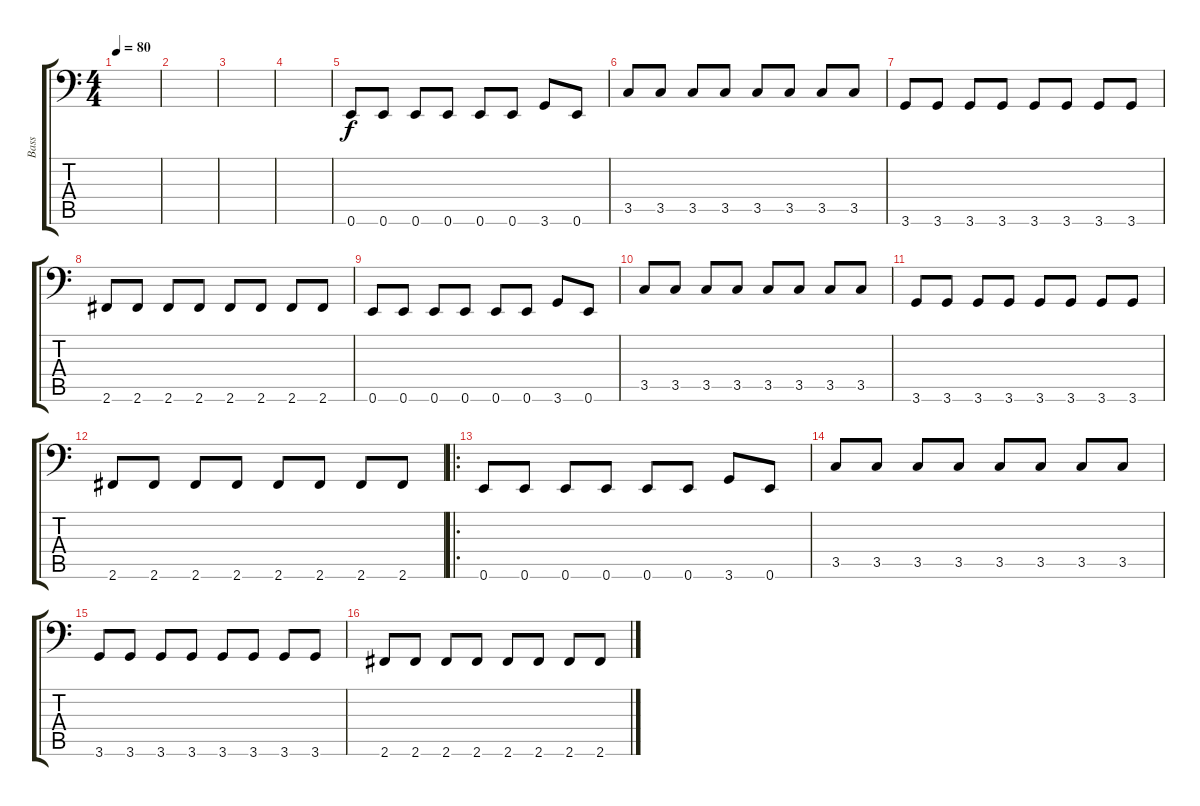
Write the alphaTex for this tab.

\track ("Bass" "Bass") {instrument electricbasspick}
\staff {score tabs}
\tuning (E3 B2 G2 D2 A1 E1) {hide}
\ts (4 4)
\tempo 80
\clef f4
\ks c
|
|
|
|
0.6.8 0.6.8 0.6.8 0.6.8 0.6.8 0.6.8 3.6.8 0.6.8 |
3.5.8 3.5.8 3.5.8 3.5.8 3.5.8 3.5.8 3.5.8 3.5.8 |
3.6.8 3.6.8 3.6.8 3.6.8 3.6.8 3.6.8 3.6.8 3.6.8 |
2.6.8 2.6.8 2.6.8 2.6.8 2.6.8 2.6.8 2.6.8 2.6.8 |
0.6.8 0.6.8 0.6.8 0.6.8 0.6.8 0.6.8 3.6.8 0.6.8 |
3.5.8 3.5.8 3.5.8 3.5.8 3.5.8 3.5.8 3.5.8 3.5.8 |
3.6.8 3.6.8 3.6.8 3.6.8 3.6.8 3.6.8 3.6.8 3.6.8 |
2.6.8 2.6.8 2.6.8 2.6.8 2.6.8 2.6.8 2.6.8 2.6.8 |
\ro
0.6.8 0.6.8 0.6.8 0.6.8 0.6.8 0.6.8 3.6.8 0.6.8 |
3.5.8 3.5.8 3.5.8 3.5.8 3.5.8 3.5.8 3.5.8 3.5.8 |
3.6.8 3.6.8 3.6.8 3.6.8 3.6.8 3.6.8 3.6.8 3.6.8 |
2.6.8 2.6.8 2.6.8 2.6.8 2.6.8 2.6.8 2.6.8 2.6.8
